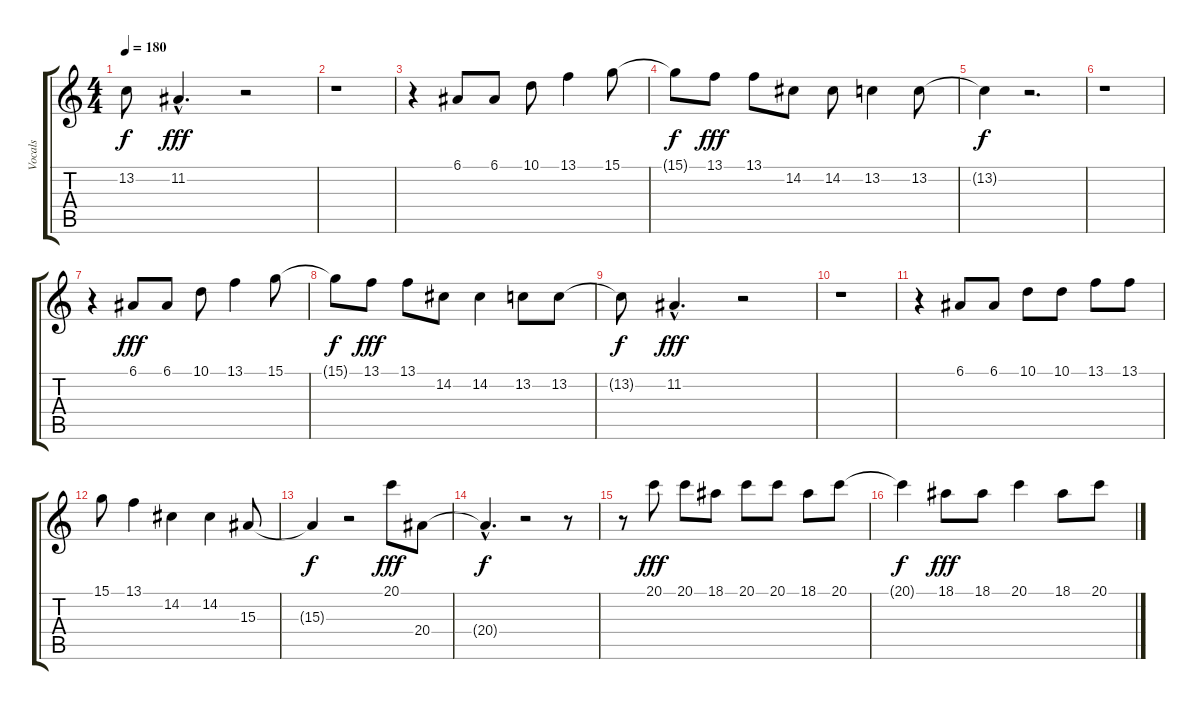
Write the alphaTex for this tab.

\track ("Vocals" "Vocals") {instrument trumpet}
\staff {score tabs}
\tuning (E4 B3 G3 D3 A2 E2) {hide}
\ts (4 4)
\tempo 180
\clef g2
\ks c
13.2{t}.8{dy f} 11.2{hac}.4{d dy fff} r.2 |
r.1 |
r.4 6.1.8 6.1.8 10.1.8 13.1.4 15.1.8 |
15.1{t}.8{dy f} 13.1.8{dy fff} 13.1.8 14.2.8 14.2.8 13.2.4 13.2.8 |
13.2{t}.4{dy f} r.2{d} |
r.1 |
r.4 6.1.8{dy fff} 6.1.8 10.1.8 13.1.4 15.1.8 |
15.1{t}.8{dy f} 13.1.8{dy fff} 13.1.8 14.2.8 14.2.4 13.2.8 13.2.8 |
13.2{t}.8{dy f} 11.2{hac}.4{d dy fff} r.2 |
r.1 |
r.4 6.1.8 6.1.8 10.1.8 10.1.8 13.1.8 13.1.8 |
15.1.8 13.1.4 14.2.4 14.2.4 15.3.8 |
15.3{t}.4{dy f} r.2 20.1.8{dy fff} 20.4.8 |
20.4{hac t}.4{d dy f} r.2 r.8 |
r.8 20.1.8{dy fff} 20.1.8 18.1.8 20.1.8 20.1.8 18.1.8 20.1.8 |
20.1{t}.4{dy f} 18.1.8{dy fff} 18.1.8 20.1.4 18.1.8 20.1.8
